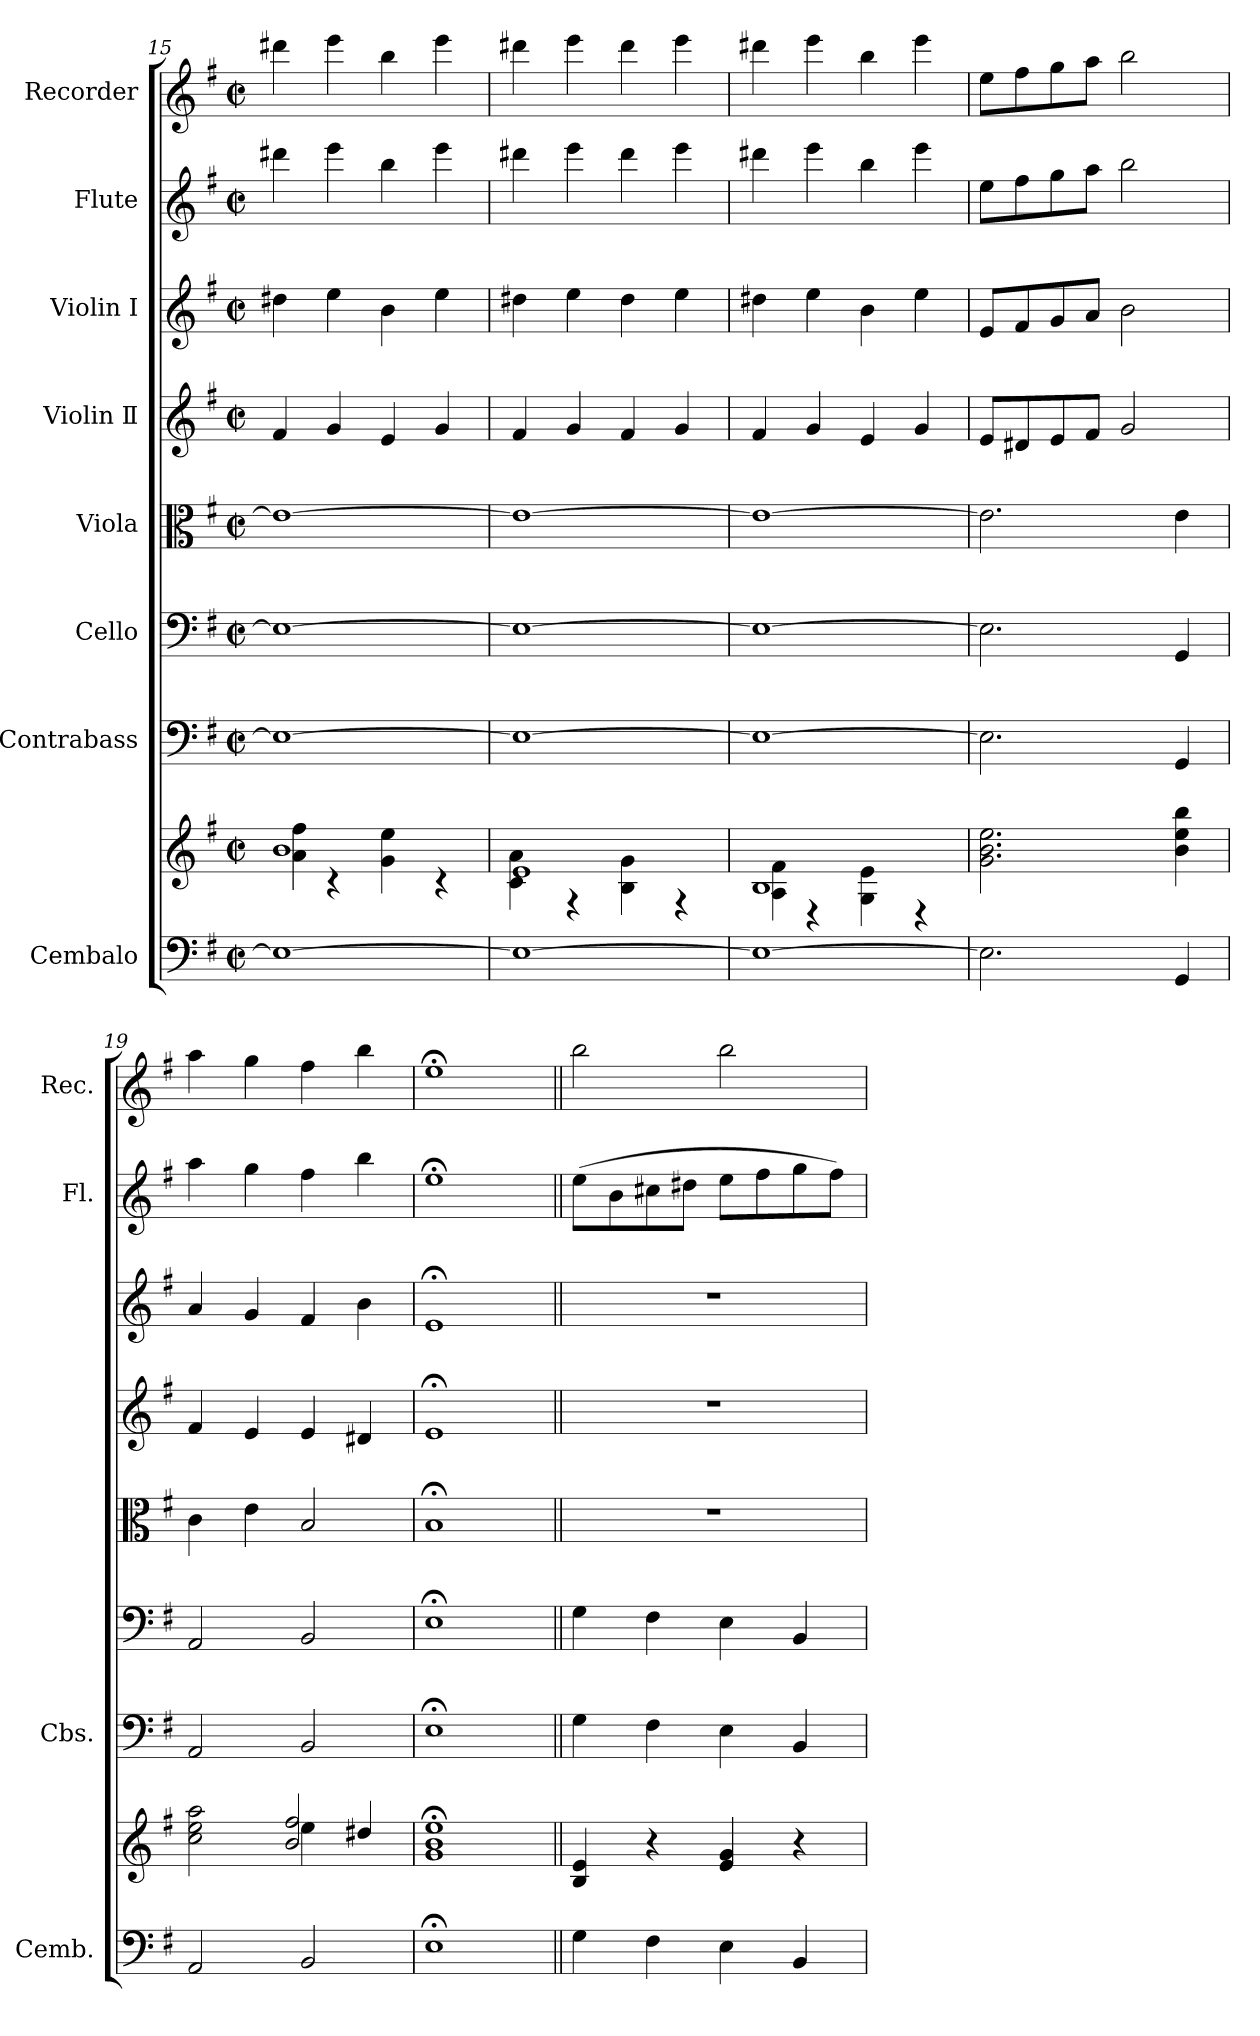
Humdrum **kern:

**kern	**kern	**kern	**kern	**kern	**kern	**kern	**kern	**kern
*part8	*part8	*part7	*part6	*part5	*part4	*part3	*part2	*part1
*staff9	*staff8	*staff7	*staff6	*staff5	*staff4	*staff3	*staff2	*staff1
*I"Cembalo	*	*I"Contrabass	*I"Cello	*I"Viola	*I"Violin Ⅱ	*I"Violin Ⅰ	*I"Flute	*I"Recorder
*I'Cemb.	*	*I'Cbs.	*	*	*	*	*I'Fl.	*I'Rec.
*clefF4	*clefG2	*clefF4	*clefF4	*clefC3	*clefG2	*clefG2	*clefG2	*clefG2
*	*	*ITrd7c12	*	*	*	*	*	*
*k[f#]	*k[f#]	*k[f#]	*k[f#]	*k[f#]	*k[f#]	*k[f#]	*k[f#]	*k[f#]
*M2/2	*M2/2	*M2/2	*M2/2	*M2/2	*M2/2	*M2/2	*M2/2	*M2/2
*met(c|)	*met(c|)	*met(c|)	*met(c|)	*met(c|)	*met(c|)	*met(c|)	*met(c|)	*met(c|)
=15	=15	=15	=15	=15	=15	=15	=15	=15
*	*^	*	*	*	*	*	*	*
1E_	1b	4a\ 4ff#\	1EE_	1E_	1e_	4f#/	4dd#X\	4ddd#X\	4ddd#X\
.	.	4r	.	.	.	4g/	4ee\	4eee\	4eee\
.	.	4g\ 4ee\	.	.	.	4e/	4b\	4bb\	4bb\
.	.	4r	.	.	.	4g/	4ee\	4eee\	4eee\
=16	=16	=16	=16	=16	=16	=16	=16	=16	=16
1E_	1e	4c\ 4a\	1EE_	1E_	1e_	4f#/	4dd#X\	4ddd#X\	4ddd#X\
.	.	4r	.	.	.	4g/	4ee\	4eee\	4eee\
.	.	4B\ 4g\	.	.	.	4f#/	4dd#\	4ddd#\	4ddd#\
.	.	4r	.	.	.	4g/	4ee\	4eee\	4eee\
=17	=17	=17	=17	=17	=17	=17	=17	=17	=17
1E_	1B	4A\ 4f#\	1EE_	1E_	1e_	4f#/	4dd#X\	4ddd#X\	4ddd#X\
.	.	4r	.	.	.	4g/	4ee\	4eee\	4eee\
.	.	4G\ 4e\	.	.	.	4e/	4b\	4bb\	4bb\
.	.	4r	.	.	.	4g/	4ee\	4eee\	4eee\
*	*v	*v	*	*	*	*	*	*	*
=18	=18	=18	=18	=18	=18	=18	=18	=18
2.E\]	2.g\ 2.b\ 2.ee\	2.EE\]	2.E\]	2.e\]	8e/L	8e/L	8ee\L	8ee\L
.	.	.	.	.	8d#X/	8f#/	8ff#\	8ff#\
.	.	.	.	.	8e/	8g/	8gg\	8gg\
.	.	.	.	.	8f#/J	8a/J	8aa\J	8aa\J
.	.	.	.	.	2g/	2b\	2bb\	2bb\
4GG/	4b\ 4ee\ 4bb\	4GGG/	4GG/	4e\	.	.	.	.
=19	=19	=19	=19	=19	=19	=19	=19	=19
*	*^	*	*	*	*	*	*	*
2AA/	2rDyy	2cc\ 2ee\ 2aa\	2AAA/	2AA/	4c\	4f#/	4a/	4aa\	4aa\
.	.	.	.	.	4e\	4e/	4g/	4gg\	4gg\
2BB/	4ee\	2b/ 2ff#/	2BBB/	2BB/	2B/	4e/	4f#/	4ff#\	4ff#\
.	4dd#X/	.	.	.	.	4d#X/	4b\	4bb\	4bb\
*	*v	*v	*	*	*	*	*	*	*
=20	=20	=20	=20	=20	=20	=20	=20	=20
1E;<	1g;< 1b;< 1ee;<	1EE;<	1E;<	1B;<	1e;<	1e;<	1ee;<	1ee;<
!!LO:PB:g=z
=21||	=21||	=21||	=21||	=21||	=21||	=21||	=21||	=21||
4G\	4B/ 4e/	4GG\	4G\	1r	1r	1r	(>8ee\L	2bb\
.	.	.	.	.	.	.	8b\	.
4F#\	4r	4FF#\	4F#\	.	.	.	8cc#X\	.
.	.	.	.	.	.	.	8dd#X\J	.
4E\	4e/ 4g/	4EE\	4E\	.	.	.	8ee\L	2bb\
.	.	.	.	.	.	.	8ff#\	.
4BB/	4r	4BBB/	4BB/	.	.	.	8gg\	.
.	.	.	.	.	.	.	8ff#\J)	.
=	=	=	=	=	=	=	=	=
*-	*-	*-	*-	*-	*-	*-	*-	*-
